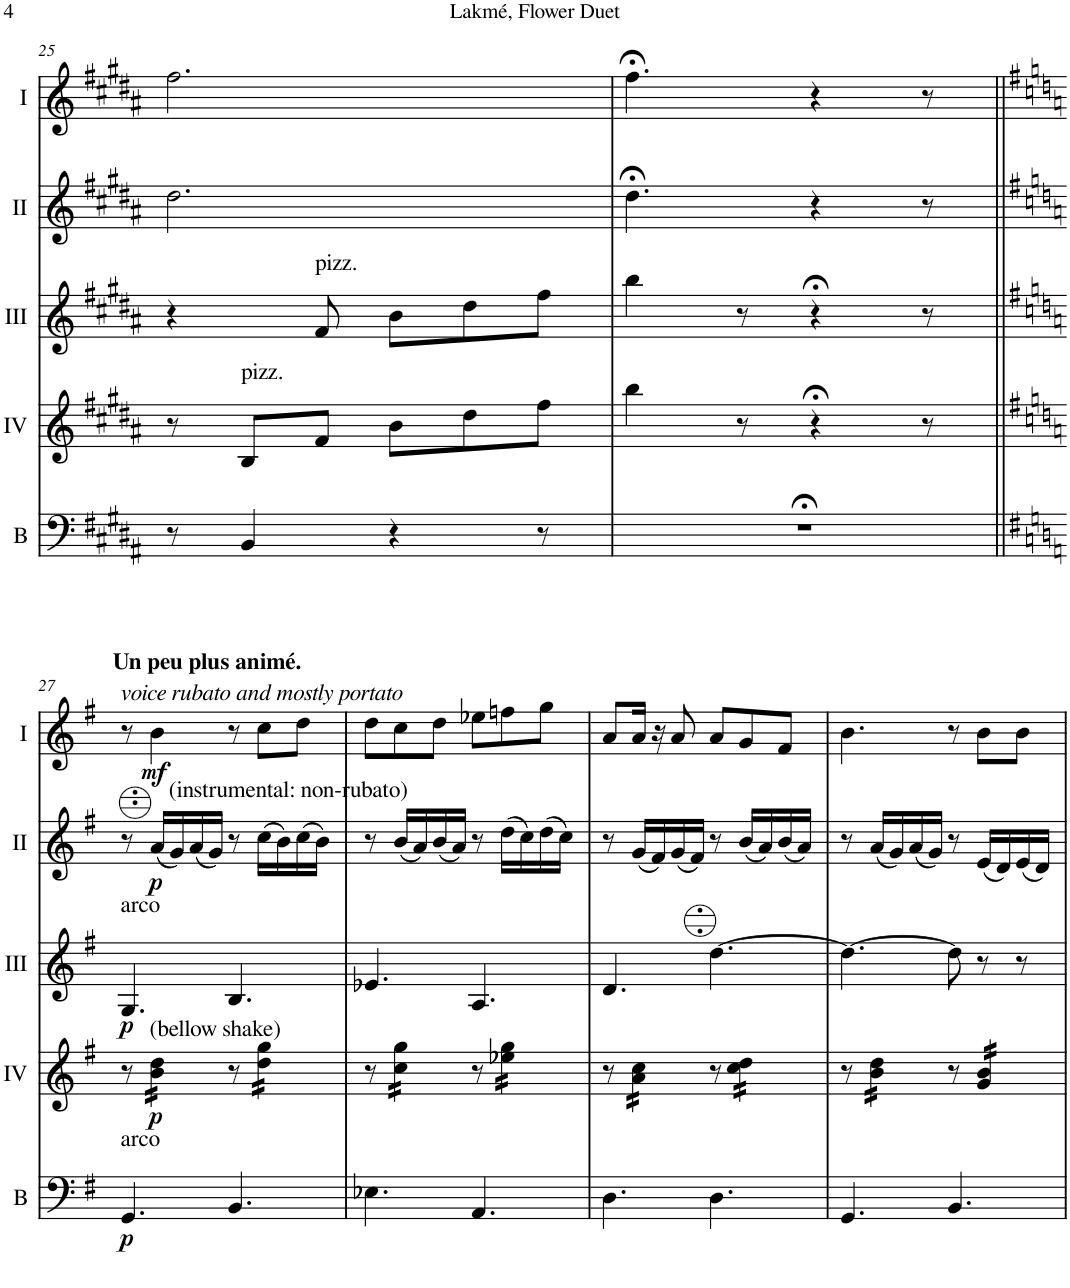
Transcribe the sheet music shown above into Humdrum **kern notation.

**kern	**dynam	**kern	**dynam	**kern	**dynam	**kern	**dynam	**kern	**dynam
*part5	*part5	*part4	*part4	*part3	*part3	*part2	*part2	*part1	*part1
*staff5	*staff5	*staff4	*staff4	*staff3	*staff3	*staff2	*staff2	*staff1	*staff1
*I"Bass	*	*I"Acc. 4	*	*I"Acc. 3	*	*I"Acc. 2	*	*I"Acc. 1	*
*I'B	*	*	*	*	*	*	*	*	*
!!LO:PB:g=z
*clefF4	*	*clefG2	*	*clefG2	*	*clefG2	*	*clefG2	*
*Trd7c12	*	*Trd7c12	*	*Trd7c12	*	*	*	*	*
*k[f#c#g#d#a#]	*	*k[f#c#g#d#a#]	*	*k[f#c#g#d#a#]	*	*k[f#c#g#d#a#]	*	*k[f#c#g#d#a#]	*
*M6/8	*	*M6/8	*	*M6/8	*	*M6/8	*	*M6/8	*
=25	=25	=25	=25	=25	=25	=25	=25	=25	=25
8r	.	8r	.	4r	.	2.dd#\	.	2.ff#\	.
!	!	!LO:TX:a:t=pizz.	!	!	!	!	!	!	!
4BB/	.	8B/L	.	.	.	.	.	.	.
!	!	!	!	!LO:TX:a:t=pizz.	!	!	!	!	!
.	.	8f#/J	.	8f#/	.	.	.	.	.
4r	.	8b\L	.	8b\L	.	.	.	.	.
.	.	8dd#\	.	8dd#\	.	.	.	.	.
8r	.	8ff#\J	.	8ff#\J	.	.	.	.	.
=26	=26	=26	=26	=26	=26	=26	=26	=26	=26
2.r;<	.	4bb\	.	4bb\	.	4.dd#;<\	.	4.ff#;<\	.
.	.	8r	.	8r	.	.	.	.	.
.	.	4r;<	.	4r;<	.	4r	.	4r	.
.	.	8r	.	8r	.	8r	.	8r	.
!!LO:LB:g=z
=27||	=27||	=27||	=27||	=27||	=27||	=27||	=27||	=27||	=27||
*k[f#]	*	*k[f#]	*	*k[f#]	*	*k[f#]	*	*k[f#]	*
!	!	!	!	!	!	!	!	!LO:TX:a:B:t=Un peu plus animé.	!
!	!	!	!	!	!	!	!	!LO:TX:a:i:t=voice rubato and mostly portato	!
!	!	!	!	!LO:TX:a:t=arco	!	!	!	!	!
!LO:TX:a:t=arco	!	!	!	!	!	!	!	!	!
!	!LO:DY:b	!	!	!	!LO:DY:b	!	!	!	!
4.GG/	p	8r	.	4.G/	p	8r	.	8r	.
!	!	!	!	!	!	!LO:TX:a:t=(instrumental&colon; non-rubato)	!	!	!
!	!	!LO:TX:a:t=(bellow shake)	!	!	!	!	!	!	!
!	!	!	!LO:DY:b	!	!	!	!LO:DY:b	!	!LO:DY:b
*	*	*tremolo	*	*	*	*	*	*	*
.	.	16b\ 16dd\LL	p	.	.	(16a/LL	p	4b\	mf
.	.	16b\ 16dd\	.	.	.	16g/)	.	.	.
.	.	16b\ 16dd\	.	.	.	(16a/	.	.	.
.	.	16b\ 16dd\JJ	.	.	.	16g/JJ)	.	.	.
4.BB/	.	8r	.	4.B/	.	8r	.	8r	.
.	.	16dd\ 16gg\LL	.	.	.	(16cc\LL	.	8cc\L	.
.	.	16dd\ 16gg\	.	.	.	16b\)	.	.	.
.	.	16dd\ 16gg\	.	.	.	(16cc\	.	8dd\J	.
.	.	16dd\ 16gg\JJ	.	.	.	16b\JJ)	.	.	.
=28	=28	=28	=28	=28	=28	=28	=28	=28	=28
4.E-X\	.	8r	.	4.e-X/	.	8r	.	8dd\L	.
.	.	16cc\ 16gg\LL	.	.	.	(16b/LL	.	8cc\	.
.	.	16cc\ 16gg\	.	.	.	16a/)	.	.	.
.	.	16cc\ 16gg\	.	.	.	(16b/	.	8dd\J	.
.	.	16cc\ 16gg\JJ	.	.	.	16a/JJ)	.	.	.
4.AA/	.	8r	.	4.A/	.	8r	.	8ee-X\L	.
.	.	16ee-X\ 16gg\LL	.	.	.	(16dd\LL	.	8ffn\	.
.	.	16ee-X\ 16gg\	.	.	.	16cc\)	.	.	.
.	.	16ee-X\ 16gg\	.	.	.	(16dd\	.	8gg\J	.
.	.	16ee-X\ 16gg\JJ	.	.	.	16cc\JJ)	.	.	.
=29	=29	=29	=29	=29	=29	=29	=29	=29	=29
4.D\	.	8r	.	4.d/	.	8r	.	8a/L	.
.	.	16a\ 16cc\LL	.	.	.	(16g/LL	.	16a/Jk	.
.	.	16a\ 16cc\	.	.	.	16f#/)	.	16r	.
.	.	16a\ 16cc\	.	.	.	(16g/	.	8a/	.
.	.	16a\ 16cc\JJ	.	.	.	16f#/JJ)	.	.	.
4.D\	.	8r	.	[4.dd\	.	8r	.	8a/L	.
.	.	16cc\ 16dd\LL	.	.	.	(16b/LL	.	8g/	.
.	.	16cc\ 16dd\	.	.	.	16a/)	.	.	.
.	.	16cc\ 16dd\	.	.	.	(16b/	.	8f#/J	.
.	.	16cc\ 16dd\JJ	.	.	.	16a/JJ)	.	.	.
=30	=30	=30	=30	=30	=30	=30	=30	=30	=30
4.GG/	.	8r	.	4.dd\_	.	8r	.	4.b\	.
.	.	16b\ 16dd\LL	.	.	.	(16a/LL	.	.	.
.	.	16b\ 16dd\	.	.	.	16g/)	.	.	.
.	.	16b\ 16dd\	.	.	.	(16a/	.	.	.
.	.	16b\ 16dd\JJ	.	.	.	16g/JJ)	.	.	.
4.BB/	.	8r	.	8dd\]	.	8r	.	8r	.
.	.	16g/ 16b/LL	.	8r	.	(16e/LL	.	8b\L	.
.	.	16g/ 16b/	.	.	.	16d/)	.	.	.
.	.	16g/ 16b/	.	8r	.	(16e/	.	8b\J	.
.	.	16g/ 16b/JJ	.	.	.	16d/JJ)	.	.	.
*	*	*Xtremolo	*	*	*	*	*	*	*
=	=	=	=	=	=	=	=	=	=
*-	*-	*-	*-	*-	*-	*-	*-	*-	*-
